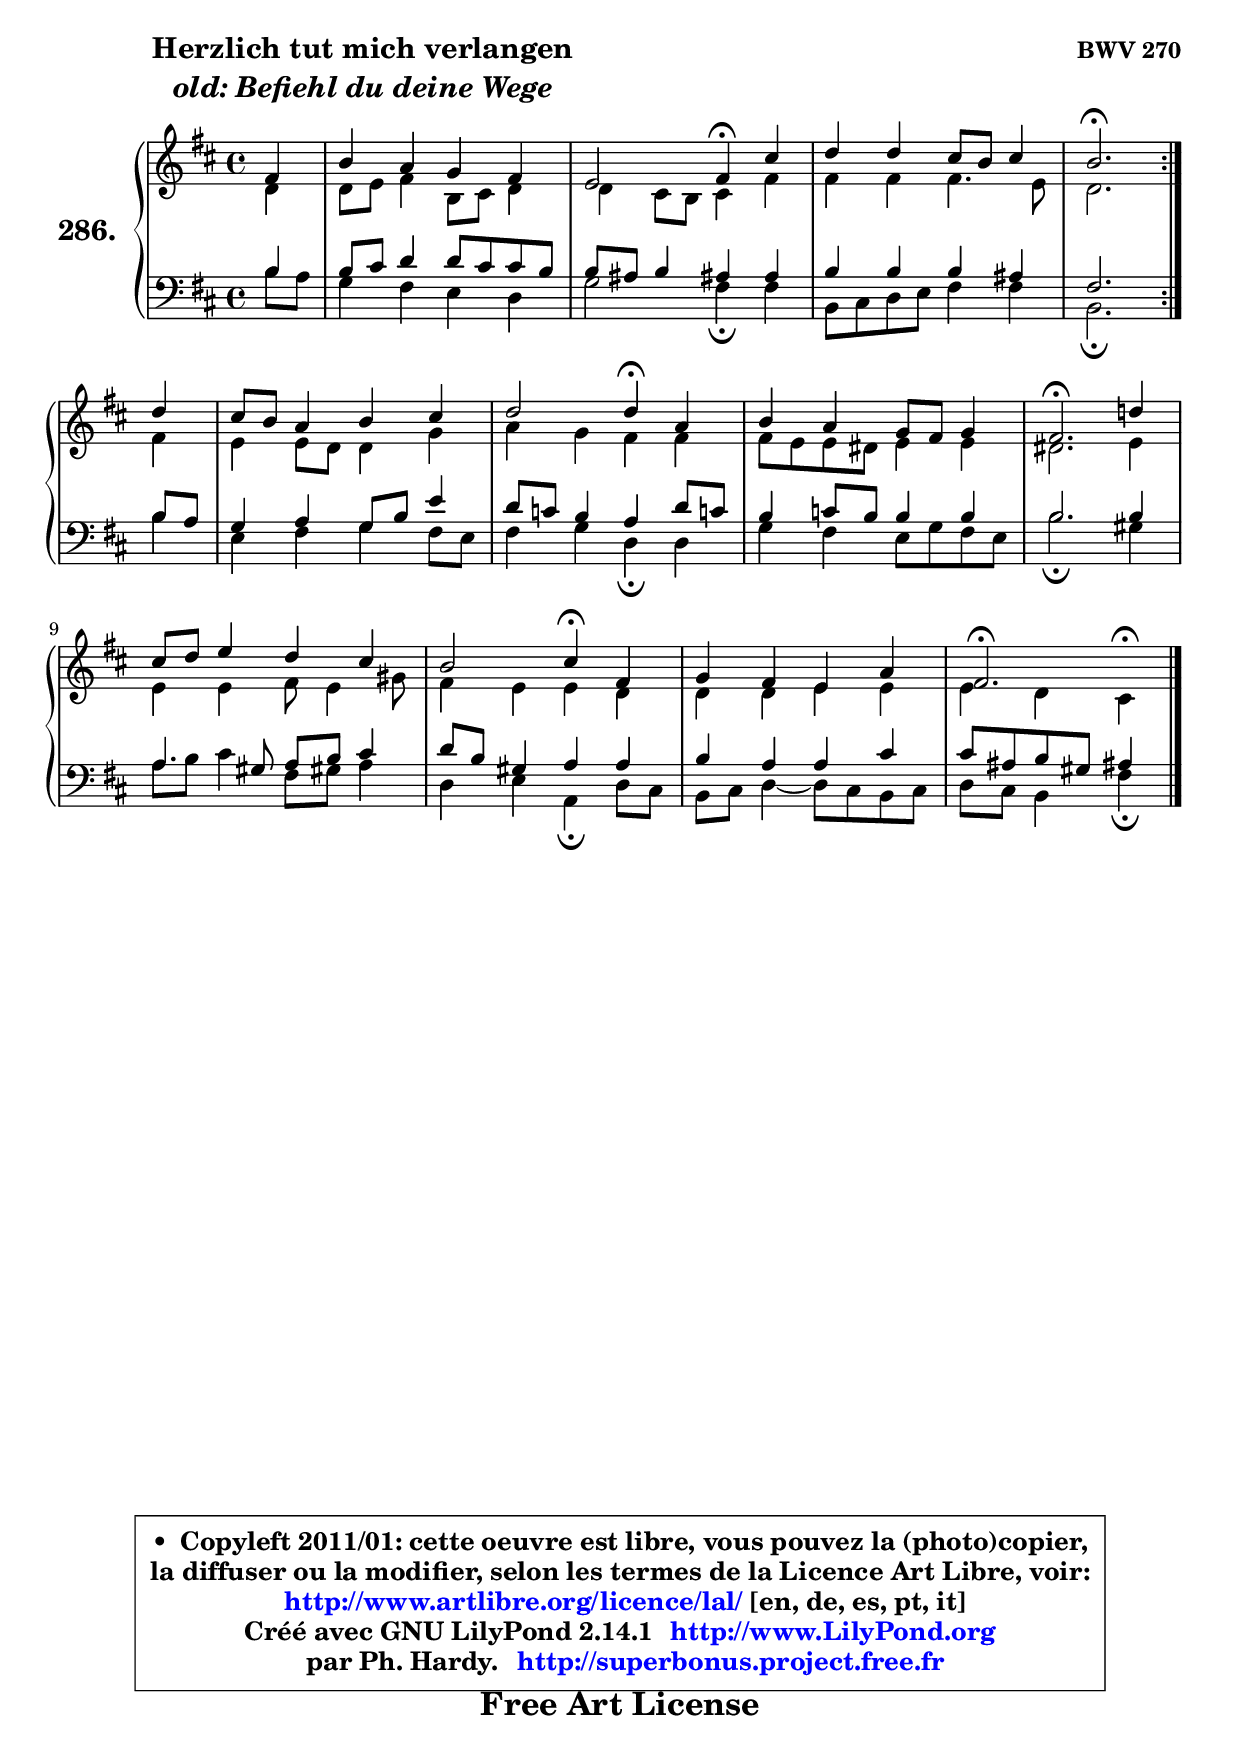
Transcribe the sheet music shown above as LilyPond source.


\version "2.14.1"

    \paper {
%	system-system-spacing #'padding = #0.1
%	score-system-spacing #'padding = #0.1
%	ragged-bottom = ##f
%	ragged-last-bottom = ##f
	}

    \header {
      opus = \markup { \bold "BWV 270" }
      piece = \markup { \hspace #9 \fontsize #2 \bold \column \center-align { \line { "Herzlich tut mich verlangen" }
                     \line { \italic "old: Befiehl du deine Wege" }
                 } }
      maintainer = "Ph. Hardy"
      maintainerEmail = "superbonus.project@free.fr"
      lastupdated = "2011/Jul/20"
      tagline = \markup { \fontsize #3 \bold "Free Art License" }
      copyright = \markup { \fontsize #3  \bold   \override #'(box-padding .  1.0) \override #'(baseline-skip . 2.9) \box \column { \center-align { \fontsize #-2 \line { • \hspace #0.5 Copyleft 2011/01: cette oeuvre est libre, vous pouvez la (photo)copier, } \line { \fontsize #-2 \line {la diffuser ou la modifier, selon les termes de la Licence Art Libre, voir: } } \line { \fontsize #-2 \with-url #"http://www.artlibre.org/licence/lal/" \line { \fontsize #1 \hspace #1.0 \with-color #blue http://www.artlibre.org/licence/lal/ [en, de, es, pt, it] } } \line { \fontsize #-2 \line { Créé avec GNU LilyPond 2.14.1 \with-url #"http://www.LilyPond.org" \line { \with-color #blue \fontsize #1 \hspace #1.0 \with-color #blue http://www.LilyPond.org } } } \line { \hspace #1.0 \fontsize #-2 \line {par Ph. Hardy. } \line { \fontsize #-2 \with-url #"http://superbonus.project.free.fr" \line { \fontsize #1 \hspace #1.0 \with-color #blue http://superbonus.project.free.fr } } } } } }

	  }

  guidemidi = {
	\repeat volta 2 {
        r4 |
        R1 |
        r2 \tempo 4 = 30 r4 \tempo 4 = 78 r4 |
        R1 |
        \tempo 4 = 40 r2. \tempo 4 = 78 } %fin du repeat
        r4 |
        R1 |
        r2 \tempo 4 = 30 r4 \tempo 4 = 78 r4 |
        R1 |
        \tempo 4 = 40 r2. \tempo 4 = 78 r4 |
        R1 |
        r2 \tempo 4 = 30 r4 \tempo 4 = 78 r4 |
        R1 |
        \tempo 4 = 40 r2. 
	}

  upper = {
	\time 4/4
	\key b \minor
	\clef treble
	\partial 4
	\voiceOne
	<< { 
	% SOPRANO
	\set Voice.midiInstrument = "acoustic grand"
	\relative c' {
	\repeat volta 2 {
        fis4 |
        b4 a g fis |
        e2 fis4\fermata cis' |
        d4 d cis8 b cis4 |
        b2.\fermata } %fin du repeat
        d4 |
        cis8 b a4 b cis |
        d2 d4\fermata a |
        b4 a g8 fis g4 |
        fis2.\fermata d'!4 |
        cis8 d e4 d cis |
        b2 cis4\fermata fis, |
        g4 fis e a |
        fis2.\fermata
        \bar "|."
	} % fin de relative
	}

	\context Voice="1" { \voiceTwo 
	% ALTO
	\set Voice.midiInstrument = "acoustic grand"
	\relative c' {
	\repeat volta 2 {
        d4 |
        d8 e fis4 b,8 cis d4 |
        d4 cis8 b cis4 fis |
        fis4 fis fis4. e8 |
        d2. } %fin du repeat
        fis4 |
        e4 e8 d d4 g |
        a4 g fis fis |
        fis8 e e dis e4 e |
        dis2. e4 |
        e4 e fis8 e4 gis8 |
        fis4 e e d |
        d4 d e e |
        e4 d4 cis4^\fermata
        \bar "|."
	} % fin de relative
	\oneVoice
	} >>
	}

    lower = {
	\time 4/4
	\key b \minor
	\clef bass
	\partial 4
        \mergeDifferentlyDottedOn
	\voiceOne
	<< { 
	% TENOR
	\set Voice.midiInstrument = "acoustic grand"
	\relative c' {
	\repeat volta 2 {
        b4 |
        b8 cis d4 d8 cis cis b |
        b8 ais b4 ais! ais |
        b4 b b ais |
        fis2. } %fin du repeat
        b8 a |
        g4 a g8 b e4 |
        d8 c b4 a d8 c! |
        b4 c8 b b4 b |
        b2. b4 |
        a4. gis8 a b cis4 |
        d8 b gis4 a a |
        b4 a a cis |
        cis8 ais b gis ais!4
        \bar "|."
	} % fin de relative
	}
	\context Voice="1" { \voiceTwo 
	% BASS
	\set Voice.midiInstrument = "acoustic grand"
	\relative c' {
	\repeat volta 2 {
        b8 a |
        g4 fis e d |
        g2 fis4\fermata fis |
        b,8 cis d e fis4 fis |
        b,2.\fermata } %fin du repeat
        b'4 |
        e,4 fis g fis8 e |
        fis4 g d\fermata d |
        g4 fis e8 g fis e |
        b'2.\fermata gis4 |
        a8 b cis4 fis,8 gis! a4 |
        d,4 e a,\fermata d8 cis |
        b8 cis d4 ~ d8 cis8 b cis |
        d8 cis b4 fis'4\fermata
        \bar "|."
	} % fin de relative
	\oneVoice
	} >>
	}


    \score { 

	\new PianoStaff <<
	\set PianoStaff.instrumentName = \markup { \bold \huge "286." }
	\new Staff = "upper" \upper
	\new Staff = "lower" \lower
	>>

    \layout {
%	ragged-last = ##f
	   }

         } % fin de score

  \score {
    \unfoldRepeats { << \guidemidi \upper \lower >> }
    \midi {
    \context {
     \Staff
      \remove "Staff_performer"
               }

     \context {
      \Voice
       \consists "Staff_performer"
                }

     \context { 
      \Score
      tempoWholesPerMinute = #(ly:make-moment 78 4)
		}
	    }
	}

